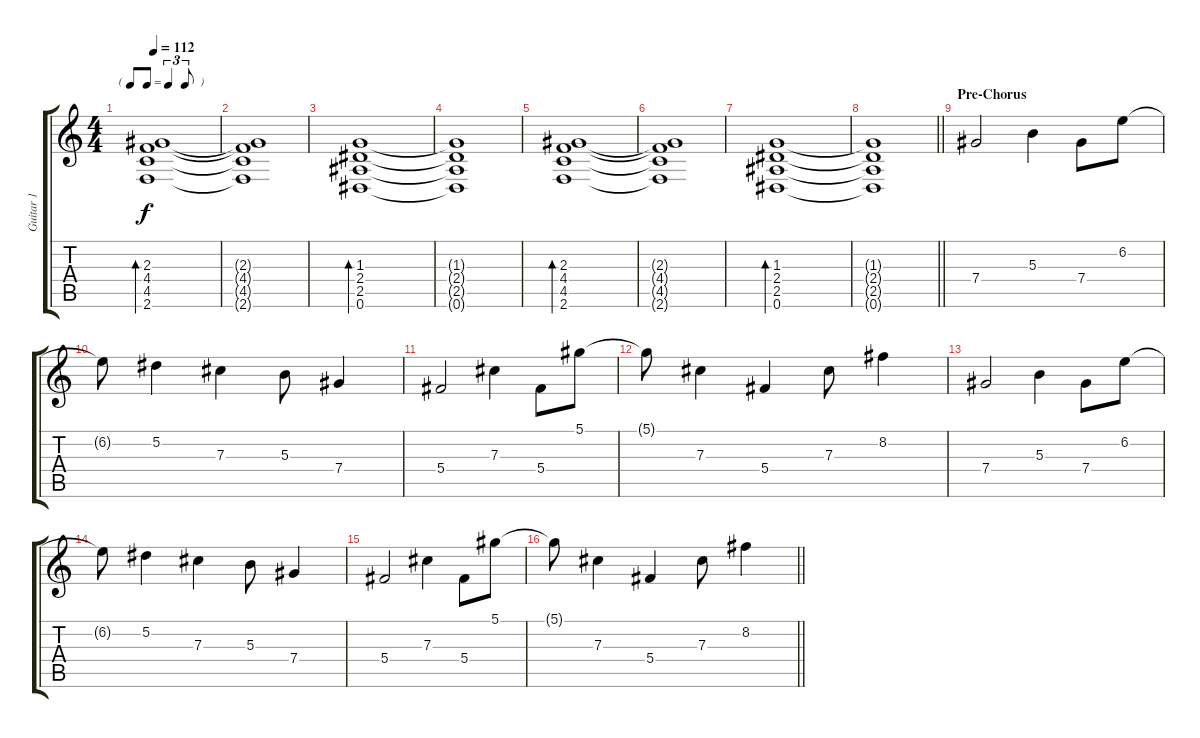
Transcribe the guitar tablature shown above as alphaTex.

\track ("Guitar 1" "Guitar 1") {instrument electricguitarclean}
\staff {score tabs}
\tuning (Eb4 Bb3 Gb3 Db3 Ab2 Eb2) {hide}
\ts (4 4)
\tf triplet8th
\tempo 112
\clef g2
\ks c
(2.3 4.4 4.5 2.6).1{bd 240 dy f} |
(2.3{t} 4.4{t} 4.5{t} 2.6{t}).1 |
(1.3 2.4 2.5 0.6).1{bd 240} |
(1.3{t} 2.4{t} 2.5{t} 0.6{t}).1 |
(2.3 4.4 4.5 2.6).1{bd 240} |
(2.3{t} 4.4{t} 4.5{t} 2.6{t}).1 |
(1.3 2.4 2.5 0.6).1{bd 240} |
\barLineRight lightlight
(1.3{t} 2.4{t} 2.5{t} 0.6{t}).1 |
\section ("" "Pre-Chorus")
7.4.2 5.3.4 7.4.8 6.2.8 |
6.2{t}.8 5.2.4 7.3.4 5.3.8 7.4.4 |
5.4.2 7.3.4 5.4.8 5.1.8 |
5.1{t}.8 7.3.4 5.4.4 7.3.8 8.2.4 |
7.4.2 5.3.4 7.4.8 6.2.8 |
6.2{t}.8 5.2.4 7.3.4 5.3.8 7.4.4 |
5.4.2 7.3.4 5.4.8 5.1.8 |
\barLineRight lightlight
5.1{t}.8 7.3.4 5.4.4 7.3.8 8.2.4
